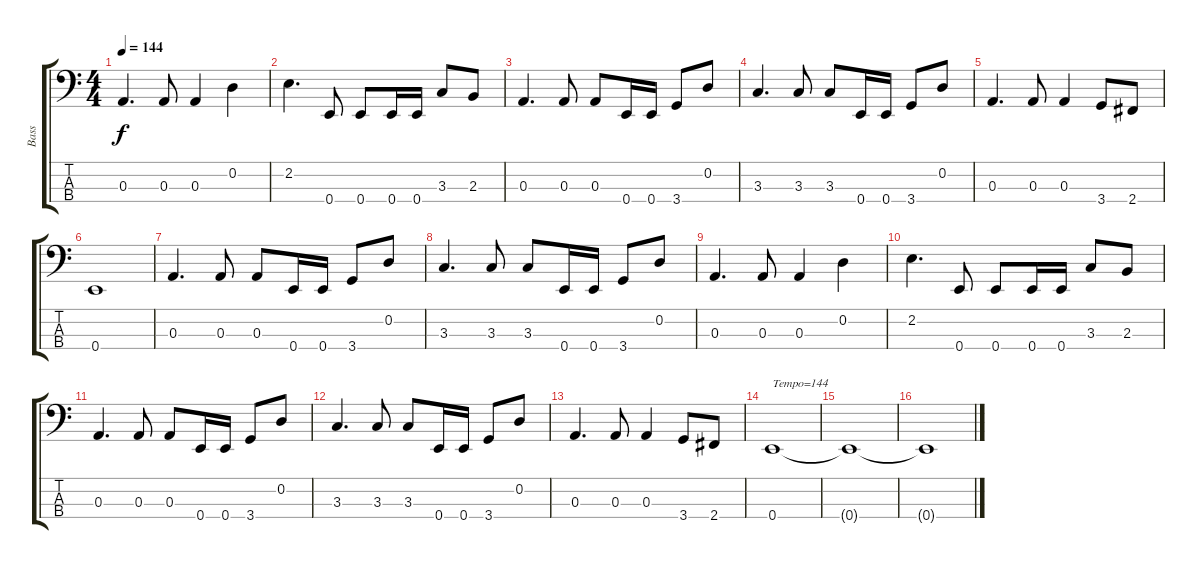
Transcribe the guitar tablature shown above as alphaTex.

\track ("Bass" "Bass") {instrument fretlessbass}
\staff {score tabs}
\tuning (G2 D2 A1 E1) {hide}
\ts (4 4)
\tempo 144
\clef f4
\ks c
0.3.4{d dy f} 0.3.8 0.3.4 0.2.4 |
2.2.4{d} 0.4.8 0.4.8 0.4.16 0.4.16 3.3.8 2.3.8 |
0.3.4{d} 0.3.8 0.3.8 0.4.16 0.4.16 3.4.8 0.2.8 |
3.3.4{d} 3.3.8 3.3.8 0.4.16 0.4.16 3.4.8 0.2.8 |
0.3.4{d} 0.3.8 0.3.4 3.4.8 2.4.8 |
0.4.1 |
0.3.4{d} 0.3.8 0.3.8 0.4.16 0.4.16 3.4.8 0.2.8 |
3.3.4{d} 3.3.8 3.3.8 0.4.16 0.4.16 3.4.8 0.2.8 |
0.3.4{d} 0.3.8 0.3.4 0.2.4 |
2.2.4{d} 0.4.8 0.4.8 0.4.16 0.4.16 3.3.8 2.3.8 |
0.3.4{d} 0.3.8 0.3.8 0.4.16 0.4.16 3.4.8 0.2.8 |
3.3.4{d} 3.3.8 3.3.8 0.4.16 0.4.16 3.4.8 0.2.8 |
0.3.4{d} 0.3.8 0.3.4 3.4.8 2.4.8 |
0.4.1{txt "Tempo=144"} |
0.4{t}.1 |
0.4{t}.1
